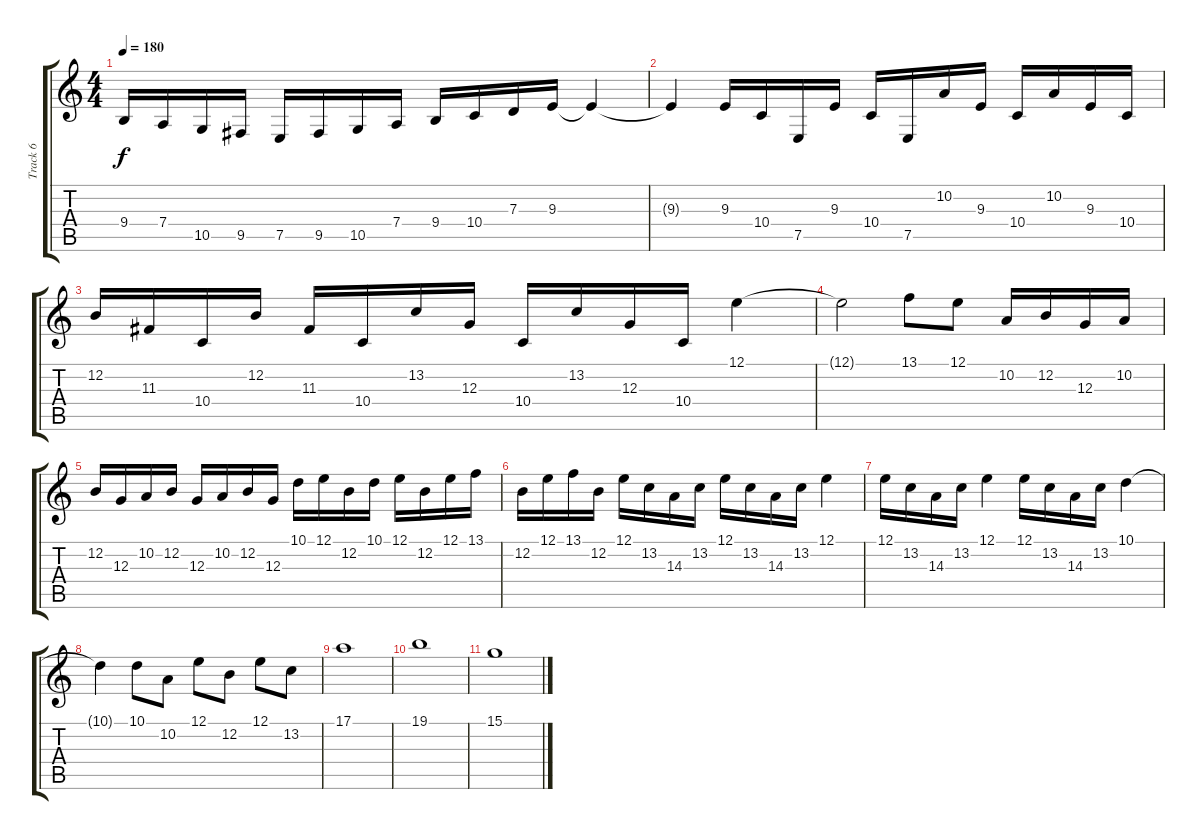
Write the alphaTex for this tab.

\track ("Track 6" "Track 6") {instrument lead1square}
\staff {score tabs}
\tuning (E4 B3 G3 D3 A2 E2) {hide}
\ts (4 4)
\tempo 180
\clef g2
\ks c
9.4.16{dy f} 7.4.16 10.5.16 9.5.16 7.5.16 9.5.16 10.5.16 7.4.16 9.4.16 10.4.16 7.3.16 9.3.16 9.3{t}.4 |
9.3{t}.4 9.3.16 10.4.16 7.5.16 9.3.16 10.4.16 7.5.16 10.2.16 9.3.16 10.4.16 10.2.16 9.3.16 10.4.16 |
12.2.16 11.3.16 10.4.16 12.2.16 11.3.16 10.4.16 13.2.16 12.3.16 10.4.16 13.2.16 12.3.16 10.4.16 12.1.4 |
12.1{t}.2 13.1.8 12.1.8 10.2.16 12.2.16 12.3.16 10.2.16 |
12.2.16 12.3.16 10.2.16 12.2.16 12.3.16 10.2.16 12.2.16 12.3.16 10.1.16 12.1.16 12.2.16 10.1.16 12.1.16 12.2.16 12.1.16 13.1.16 |
12.2.16 12.1.16 13.1.16 12.2.16 12.1.16 13.2.16 14.3.16 13.2.16 12.1.16 13.2.16 14.3.16 13.2.16 12.1.4 |
12.1.16 13.2.16 14.3.16 13.2.16 12.1.4 12.1.16 13.2.16 14.3.16 13.2.16 10.1.4 |
10.1{t}.4 10.1.8 10.2.8 12.1.8 12.2.8 12.1.8 13.2.8 |
17.1.1 |
19.1.1 |
15.1.1
